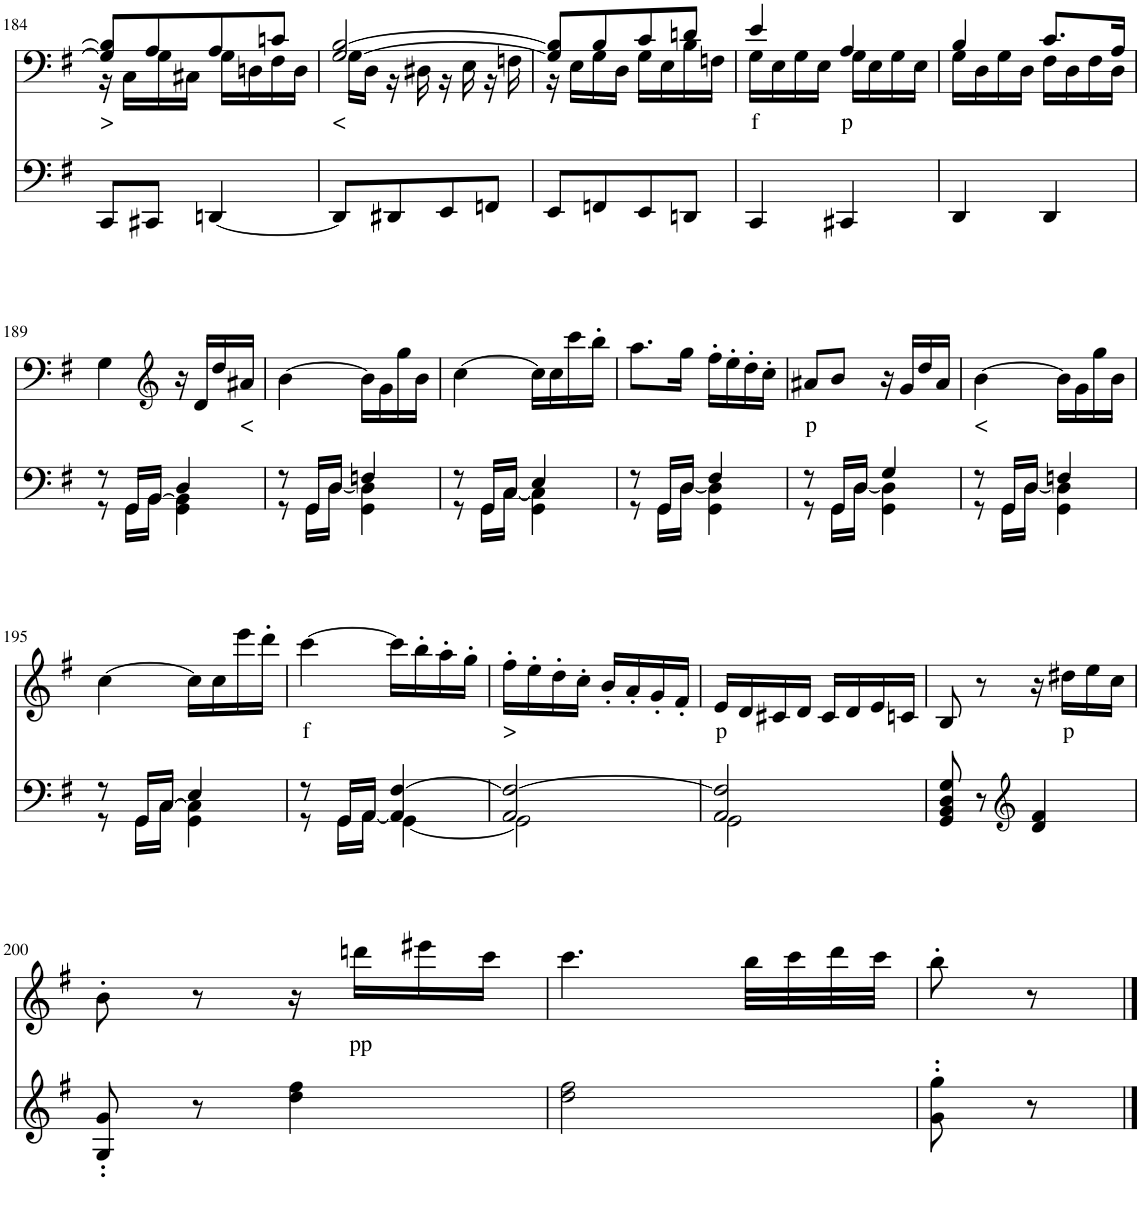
**kern	**kern	**text
*part2	*part1	*part1
*staff2	*staff1	*staff1
*I"Piano	*I"Piano	*
*I'Pno	*I'Pno	*
!!LO:PB:g=z
*clefF4	*clefF4	*
*k[f#]	*k[f#]	*
*G:	*G:	*
*M2/4	*M2/4	*
=184	=184	=184
*	*^	*
!	!	!	!LO:LY:b
8CC/L	8G/] 8B/]L	16r	>
.	.	16C\LL	.
8CC#X/J	8A/	16G\	.
.	.	16C#X\JJ	.
[4DDn/	8A/	16G\LL	.
.	.	16Dn\	.
.	8cn/J	16F#\	.
.	.	16D\JJ	.
=185	=185	=185	=185
!	!	!	!LO:LY:b
8DD/L]	[2G/ [2B/	16G\LL	<
.	.	16D\JJ	.
8DD#X/	.	16r	.
.	.	16D#X\	.
8EE/	.	16r	.
.	.	16E\	.
8FFn/J	.	16r	.
.	.	16Fn\	.
=186	=186	=186	=186
8EE/L	8G/] 8B/]L	16r	.
.	.	16E\LL	.
8FFn/	8B/	16G\	.
.	.	16D\JJ	.
8EE/	8c/	16G\LL	.
.	.	16E\	.
8DDn/J	8dn/J	16B\	.
.	.	16Fn\JJ	.
=187	=187	=187	=187
!	!	!	!LO:LY:b
4CC/	4e/	16G\LL	f
.	.	16E\	.
.	.	16G\	.
.	.	16E\JJ	.
!	!	!	!LO:LY:b
4CC#X/	4A/	16G\LL	p
.	.	16E\	.
.	.	16G\	.
.	.	16E\JJ	.
=188	=188	=188	=188
4DD/	4B/	16G\LL	.
.	.	16D\	.
.	.	16G\	.
.	.	16D\JJ	.
4DD/	8.c/L	16F#\LL	.
.	.	16D\	.
.	.	16F#\	.
.	16A/Jk	16D\JJ	.
*	*v	*v	*
!!LO:LB:g=z
=189	=189	=189
*^	*	*
8r	8r	4G\	.
16GG/LL	16GG\LL	.	.
[16BB/JJ	16BB\JJ	.	.
*	*	*clefG2	*
4D/	4GG\ 4BB\]	16r	.
.	.	16d/LL	.
.	.	16dd/	.
!	!	!	!LO:LY:b
.	.	16a#X/JJ	<
=190	=190	=190	=190
8r	8r	[4b\	.
16GG/LL	16GG\LL	.	.
16D/JJ	[16D\JJ	.	.
4Fn/	4GG\ 4D\]	16b\LL]	.
.	.	16g\	.
.	.	16gg\	.
.	.	16b\JJ	.
=191	=191	=191	=191
8r	8r	[4cc\	.
16GG/LL	16GG\LL	.	.
16C/JJ	[16C\JJ	.	.
4E/	4GG\ 4C\]	16cc\LL]	.
.	.	16cc\	.
.	.	16ccc\	.
.	.	16bb'\JJ	.
=192	=192	=192	=192
8r	8r	8.aa\L	.
16GG/LL	16GG\LL	.	.
16D/JJ	[16D\JJ	16gg\Jk	.
4F#/	4GG\ 4D\]	16ff#'\LL	.
.	.	16ee'\	.
.	.	16dd'\	.
.	.	16cc'\JJ	.
=193	=193	=193	=193
!	!	!	!LO:LY:b
8r	8r	8a#X/L	p
16GG/LL	16GG\LL	8b/J	.
16D/JJ	[16D\JJ	.	.
4G/	4GG\ 4D\]	16r	.
.	.	16g/LL	.
.	.	16dd/	.
.	.	16a#/JJ	.
=194	=194	=194	=194
!	!	!	!LO:LY:b
8r	8r	[4b\	<
16GG/LL	16GG\LL	.	.
16D/JJ	[16D\JJ	.	.
4Fn/	4GG\ 4D\]	16b\LL]	.
.	.	16g\	.
.	.	16gg\	.
.	.	16b\JJ	.
!!LO:LB:g=z
=195	=195	=195	=195
8r	8r	[4cc\	.
16GG/LL	16GG\LL	.	.
[16C/JJ	16C\JJ	.	.
4E/	4GG\ 4C\]	16cc\LL]	.
.	.	16cc\	.
.	.	16eee\	.
.	.	16ddd'\JJ	.
=196	=196	=196	=196
!	!	!	!LO:LY:b
8r	8r	[4ccc\	f
16GG/LL	16GG\LL	.	.
16AA/JJ	[16AA\JJ	.	.
4AA/] [4F#/	[4GG\	16ccc\LL]	.
.	.	16bb'\	.
.	.	16aa'\	.
.	.	16gg'\JJ	.
=197	=197	=197	=197
!	!	!	!LO:LY:b
2AA/ 2F#/_	2GG\]	16ff#'\LL	>
.	.	16ee'\	.
.	.	16dd'\	.
.	.	16cc'\JJ	.
.	.	16b'/LL	.
.	.	16a'/	.
.	.	16g'/	.
.	.	16f#'/JJ	.
=198	=198	=198	=198
!	!	!	!LO:LY:b
2AA/ 2F#/]	2GG\	16e/LL	p
.	.	16d/	.
.	.	16c#X/	.
.	.	16d/JJ	.
.	.	16c#/LL	.
.	.	16d/	.
.	.	16e/	.
.	.	16cn/JJ	.
*v	*v	*	*
=199	=199	=199
8GG/ 8BB/ 8D/ 8G/	8B/	.
8r	8r	.
*clefG2	*	*
4d/ 4f#/	16r	.
!	!	!LO:LY:b
.	16dd#X\LL	p
.	16ee\	.
.	16cc\JJ	.
!!LO:LB:g=z
=200	=200	=200
8G/' 8g/'	8b'\	.
8r	8r	.
4dd\ 4ff#\	16r	.
!	!	!LO:LY:b
.	16dddn\LL	pp
.	16eee#X\	.
.	16ccc\JJ	.
=201	=201	=201
2dd\ 2ff#\	4.ccc\	.
.	32bb\LLL	.
.	32ccc\	.
.	32ddd\	.
.	32ccc\JJJ	.
=202	=202	=202
8g\' 8gg\'	8bb'\	.
8r	8r	.
==	==	==
*-	*-	*-
